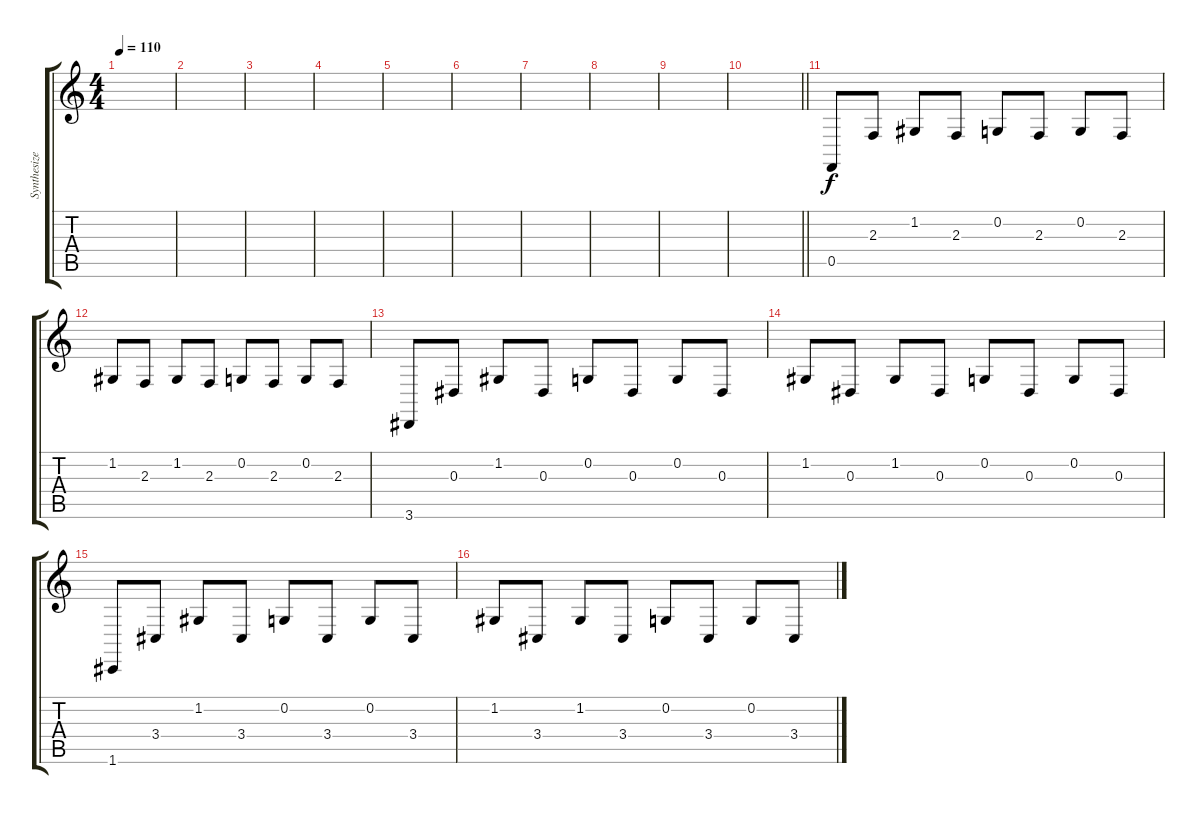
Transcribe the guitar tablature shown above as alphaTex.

\track ("Synthesizer 3" "Synthesize") {instrument fx4atmosphere}
\staff {score tabs}
\tuning (C4 G3 Eb3 Bb2 F2 C2) {hide}
\ts (4 4)
\tempo 110
\clef g2
\ks c
|
|
|
|
|
|
|
|
|
\barLineRight lightlight
|
\section ("" "")
0.5.8 2.3.8 1.2.8 2.3.8 0.2.8 2.3.8 0.2.8 2.3.8 |
1.2.8 2.3.8 1.2.8 2.3.8 0.2.8 2.3.8 0.2.8 2.3.8 |
3.6.8 0.3.8 1.2.8 0.3.8 0.2.8 0.3.8 0.2.8 0.3.8 |
1.2.8 0.3.8 1.2.8 0.3.8 0.2.8 0.3.8 0.2.8 0.3.8 |
1.6.8 3.4.8 1.2.8 3.4.8 0.2.8 3.4.8 0.2.8 3.4.8 |
1.2.8 3.4.8 1.2.8 3.4.8 0.2.8 3.4.8 0.2.8 3.4.8
